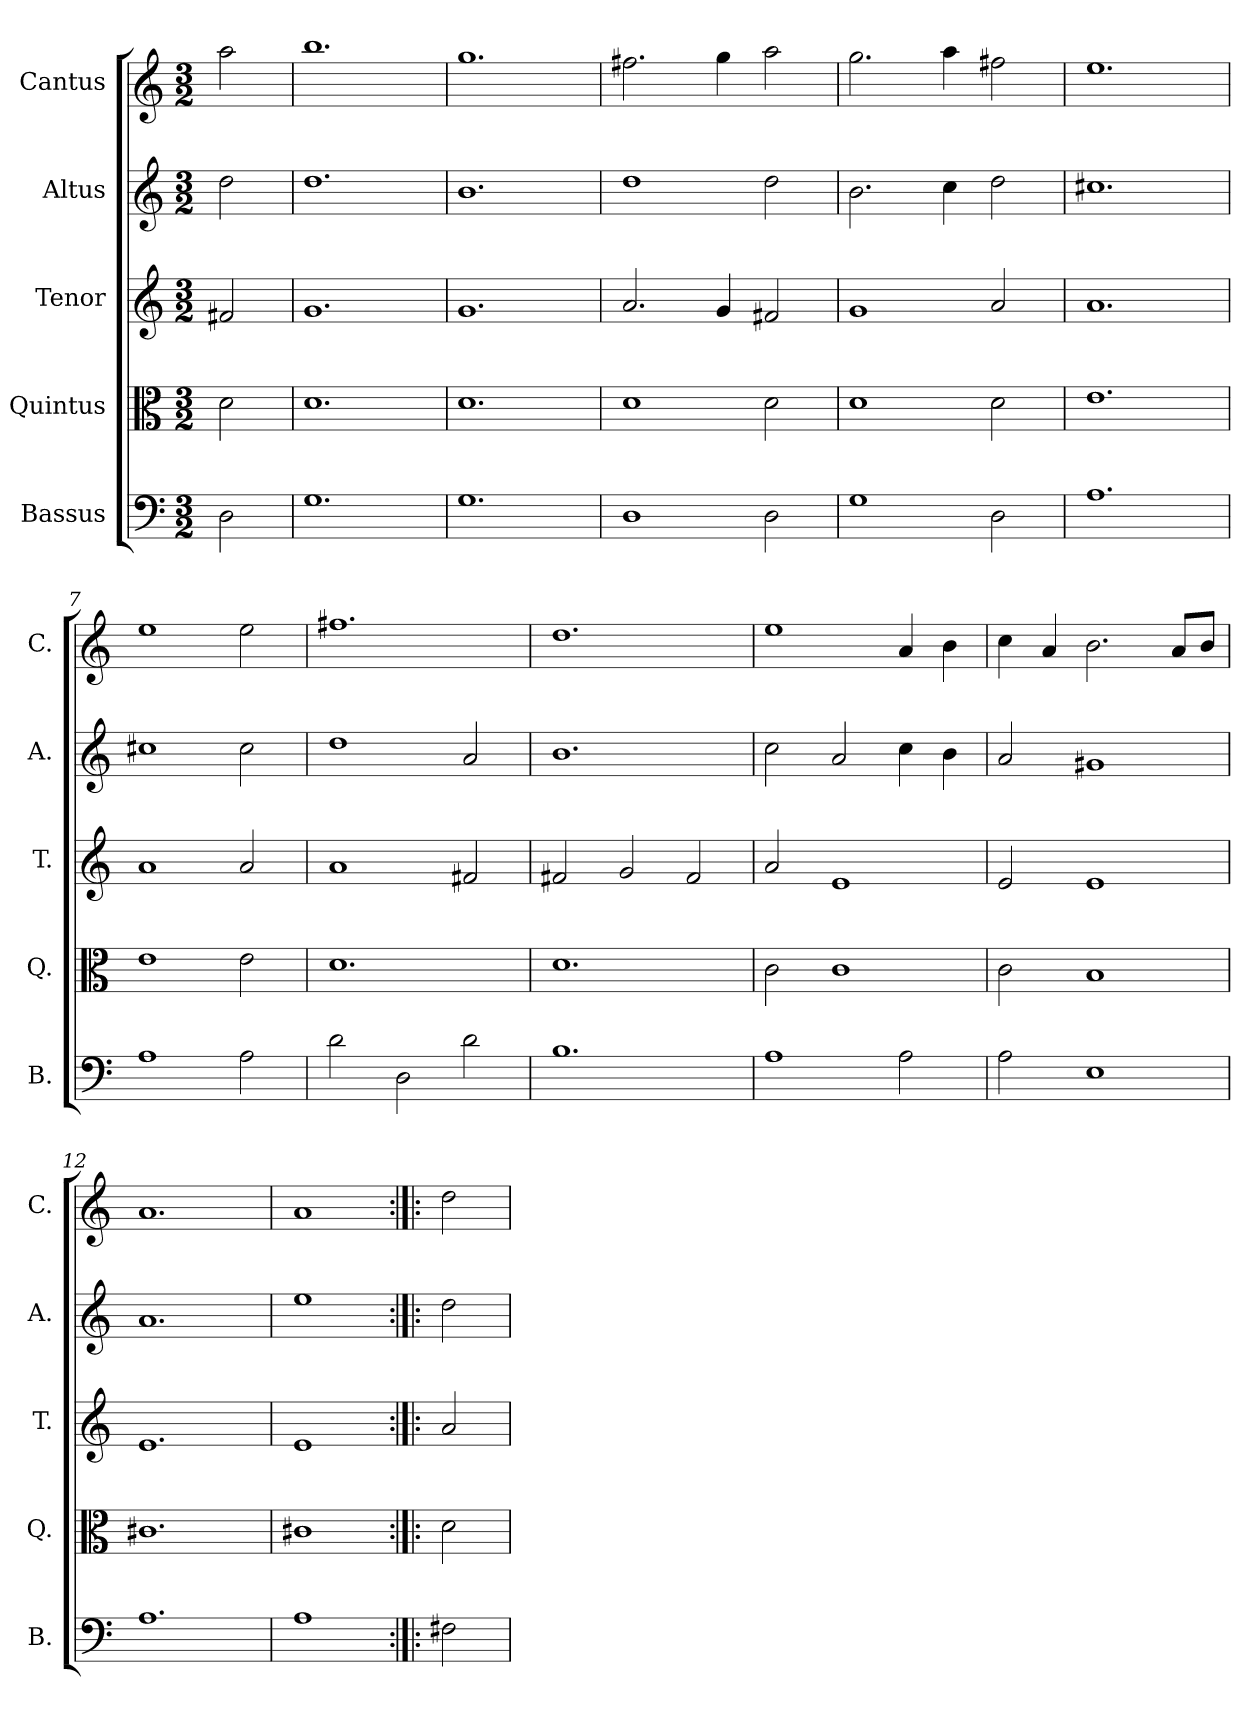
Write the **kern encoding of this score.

**kern	**kern	**kern	**kern	**kern
*part5	*part4	*part3	*part2	*part1
*staff5	*staff4	*staff3	*staff2	*staff1
*I"Bassus	*I"Quintus	*I"Tenor	*I"Altus	*I"Cantus
*I'B.	*I'Q.	*I'T.	*I'A.	*I'C.
*clefF4	*clefC3	*clefG2	*clefG2	*clefG2
*k[]	*k[]	*k[]	*k[]	*k[]
*C:	*C:	*C:	*C:	*C:
*M3/2	*M3/2	*M3/2	*M3/2	*M3/2
=1	=1	=1	=1	=1
2D\	2d\	2f#X/	2dd\	2aa\
=2	=2	=2	=2	=2
1.G\	1.d\	1.g/	1.dd\	1.bb\
=3	=3	=3	=3	=3
1.G\	1.d\	1.g/	1.b\	1.gg\
=4	=4	=4	=4	=4
1D\	1d\	2.a/	1dd\	2.ff#X\
.	.	4g/	.	4gg\
2D\	2d\	2f#X/	2dd\	2aa\
=5	=5	=5	=5	=5
1G\	1d\	1g/	2.b\	2.gg\
.	.	.	4cc\	4aa\
2D\	2d\	2a/	2dd\	2ff#X\
=6	=6	=6	=6	=6
1.A\	1.e\	1.a/	1.cc#X\	1.ee\
=7	=7	=7	=7	=7
1A\	1e\	1a/	1cc#X\	1ee\
2A\	2e\	2a/	2cc#\	2ee\
=8	=8	=8	=8	=8
2d\	1.d\	1a/	1dd\	1.ff#X\
2D\	.	.	.	.
2d\	.	2f#X/	2a/	.
!!LO:LB:g=z
=9	=9	=9	=9	=9
1.B\	1.d\	2f#X/	1.b\	1.dd\
.	.	2g/	.	.
.	.	2f#/	.	.
=10	=10	=10	=10	=10
1A\	2c\	2a/	2cc\	1ee\
.	1c\	1e/	2a/	.
2A\	.	.	4cc\	4a/
.	.	.	4b\	4b\
=11	=11	=11	=11	=11
2A\	2c\	2e/	2a/	4cc\
.	.	.	.	4a/
1E\	1B/	1e/	1g#X/	2.b\
.	.	.	.	8a/L
.	.	.	.	8b/J
=12	=12	=12	=12	=12
1.A\	1.c#X\	1.e/	1.a/	1.a/
=13	=13	=13	=13	=13
1A\	1c#X\	1e/	1ee\	1a/
=14:|!|:	=14:|!|:	=14:|!|:	=14:|!|:	=14:|!|:
2F#X\	2d\	2a/	2dd\	2dd\
=	=	=	=	=
*-	*-	*-	*-	*-
